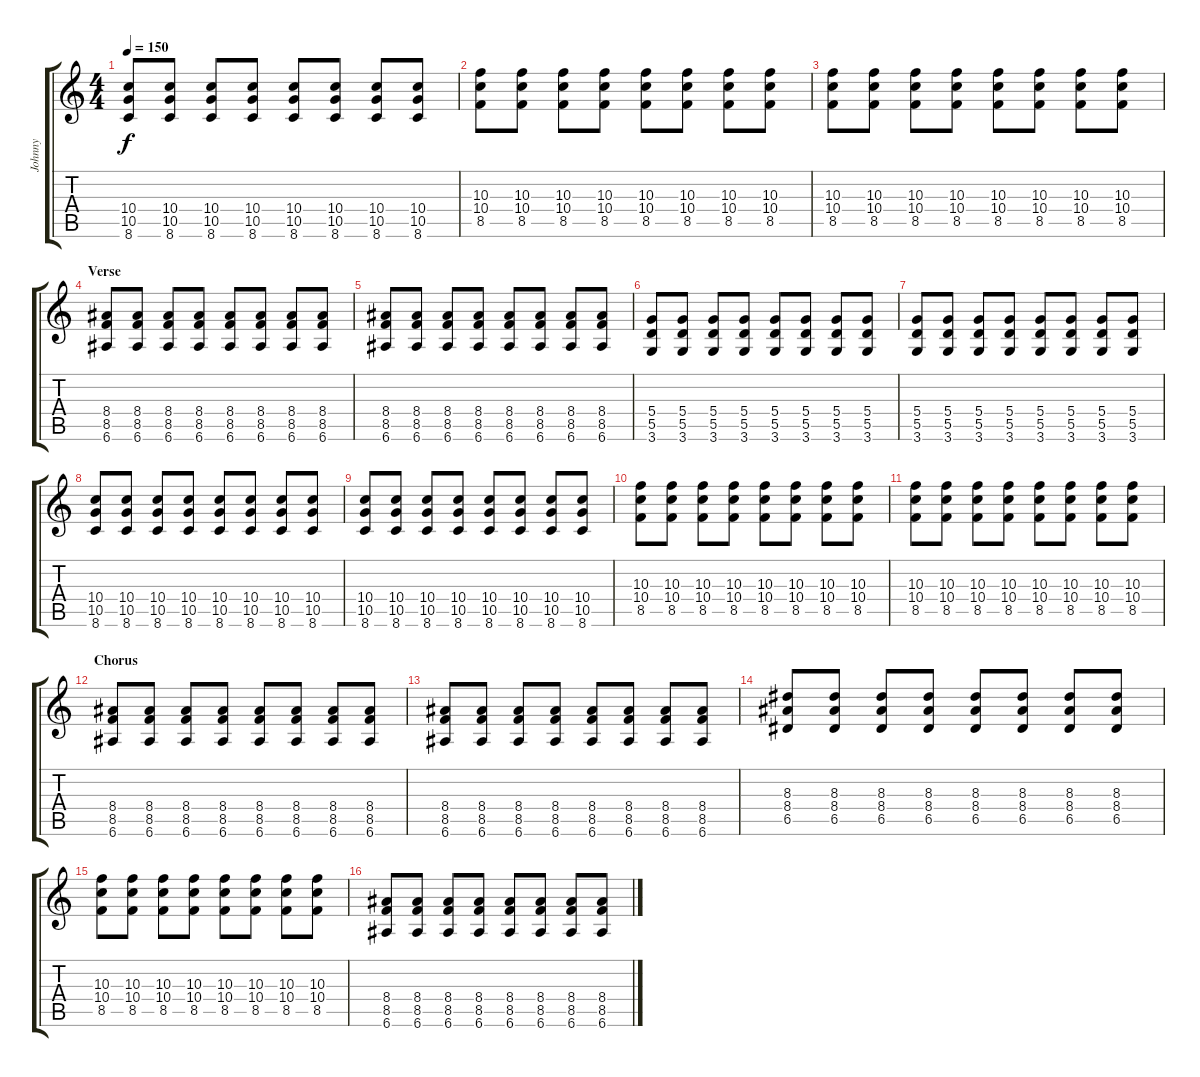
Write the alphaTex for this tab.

\track ("Johnny" "Johnny") {instrument distortionguitar}
\staff {score tabs}
\tuning (E4 B3 G3 D3 A2 E2) {hide}
\ts (4 4)
\tempo 150
\clef g2
\ks c
(10.4 10.5 8.6).8{dy f} (10.4 10.5 8.6).8 (10.4 10.5 8.6).8 (10.4 10.5 8.6).8 (10.4 10.5 8.6).8 (10.4 10.5 8.6).8 (10.4 10.5 8.6).8 (10.4 10.5 8.6).8 |
(10.3 10.4 8.5).8 (10.3 10.4 8.5).8 (10.3 10.4 8.5).8 (10.3 10.4 8.5).8 (10.3 10.4 8.5).8 (10.3 10.4 8.5).8 (10.3 10.4 8.5).8 (10.3 10.4 8.5).8 |
(10.3 10.4 8.5).8 (10.3 10.4 8.5).8 (10.3 10.4 8.5).8 (10.3 10.4 8.5).8 (10.3 10.4 8.5).8 (10.3 10.4 8.5).8 (10.3 10.4 8.5).8 (10.3 10.4 8.5).8 |
\section ("" "Verse")
(8.4 8.5 6.6).8 (8.4 8.5 6.6).8 (8.4 8.5 6.6).8 (8.4 8.5 6.6).8 (8.4 8.5 6.6).8 (8.4 8.5 6.6).8 (8.4 8.5 6.6).8 (8.4 8.5 6.6).8 |
(8.4 8.5 6.6).8 (8.4 8.5 6.6).8 (8.4 8.5 6.6).8 (8.4 8.5 6.6).8 (8.4 8.5 6.6).8 (8.4 8.5 6.6).8 (8.4 8.5 6.6).8 (8.4 8.5 6.6).8 |
(5.4 5.5 3.6).8 (5.4 5.5 3.6).8 (5.4 5.5 3.6).8 (5.4 5.5 3.6).8 (5.4 5.5 3.6).8 (5.4 5.5 3.6).8 (5.4 5.5 3.6).8 (5.4 5.5 3.6).8 |
(5.4 5.5 3.6).8 (5.4 5.5 3.6).8 (5.4 5.5 3.6).8 (5.4 5.5 3.6).8 (5.4 5.5 3.6).8 (5.4 5.5 3.6).8 (5.4 5.5 3.6).8 (5.4 5.5 3.6).8 |
(10.4 10.5 8.6).8 (10.4 10.5 8.6).8 (10.4 10.5 8.6).8 (10.4 10.5 8.6).8 (10.4 10.5 8.6).8 (10.4 10.5 8.6).8 (10.4 10.5 8.6).8 (10.4 10.5 8.6).8 |
(10.4 10.5 8.6).8 (10.4 10.5 8.6).8 (10.4 10.5 8.6).8 (10.4 10.5 8.6).8 (10.4 10.5 8.6).8 (10.4 10.5 8.6).8 (10.4 10.5 8.6).8 (10.4 10.5 8.6).8 |
(10.3 10.4 8.5).8 (10.3 10.4 8.5).8 (10.3 10.4 8.5).8 (10.3 10.4 8.5).8 (10.3 10.4 8.5).8 (10.3 10.4 8.5).8 (10.3 10.4 8.5).8 (10.3 10.4 8.5).8 |
(10.3 10.4 8.5).8 (10.3 10.4 8.5).8 (10.3 10.4 8.5).8 (10.3 10.4 8.5).8 (10.3 10.4 8.5).8 (10.3 10.4 8.5).8 (10.3 10.4 8.5).8 (10.3 10.4 8.5).8 |
\section ("" "Chorus")
(8.4 8.5 6.6).8 (8.4 8.5 6.6).8 (8.4 8.5 6.6).8 (8.4 8.5 6.6).8 (8.4 8.5 6.6).8 (8.4 8.5 6.6).8 (8.4 8.5 6.6).8 (8.4 8.5 6.6).8 |
(8.4 8.5 6.6).8 (8.4 8.5 6.6).8 (8.4 8.5 6.6).8 (8.4 8.5 6.6).8 (8.4 8.5 6.6).8 (8.4 8.5 6.6).8 (8.4 8.5 6.6).8 (8.4 8.5 6.6).8 |
(8.3 8.4 6.5).8 (8.3 8.4 6.5).8 (8.3 8.4 6.5).8 (8.3 8.4 6.5).8 (8.3 8.4 6.5).8 (8.3 8.4 6.5).8 (8.3 8.4 6.5).8 (8.3 8.4 6.5).8 |
(10.3 10.4 8.5).8 (10.3 10.4 8.5).8 (10.3 10.4 8.5).8 (10.3 10.4 8.5).8 (10.3 10.4 8.5).8 (10.3 10.4 8.5).8 (10.3 10.4 8.5).8 (10.3 10.4 8.5).8 |
(8.4 8.5 6.6).8 (8.4 8.5 6.6).8 (8.4 8.5 6.6).8 (8.4 8.5 6.6).8 (8.4 8.5 6.6).8 (8.4 8.5 6.6).8 (8.4 8.5 6.6).8 (8.4 8.5 6.6).8
